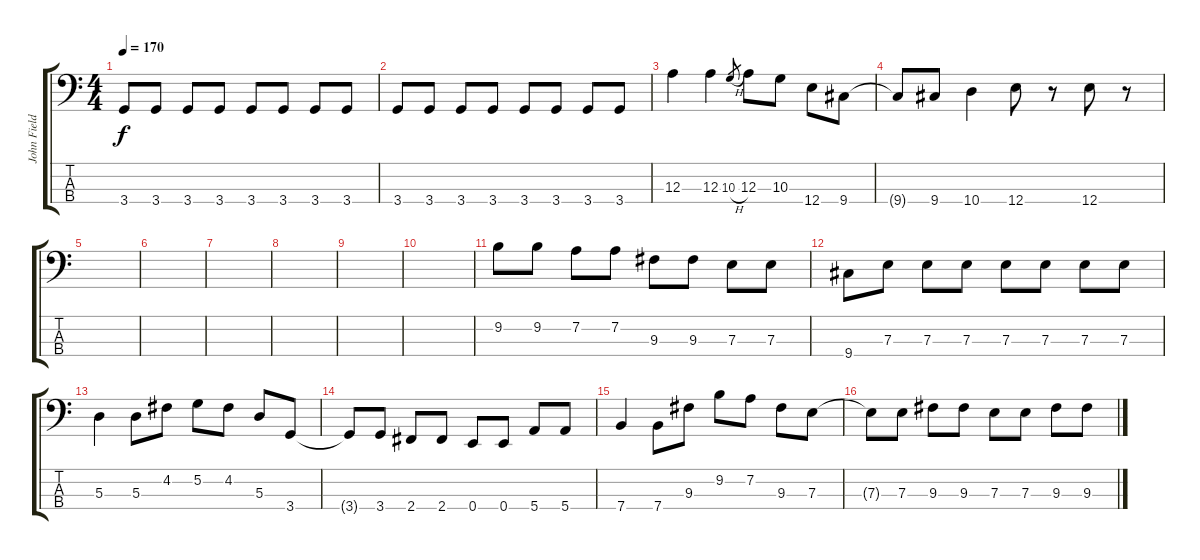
\track ("John Fields" "John Field") {instrument electricbasspick}
\staff {score tabs}
\tuning (G2 D2 A1 E1) {hide}
\ts (4 4)
\tempo 170
\clef f4
\ks c
3.4.8{dy f} 3.4.8 3.4.8 3.4.8 3.4.8 3.4.8 3.4.8 3.4.8 |
3.4.8 3.4.8 3.4.8 3.4.8 3.4.8 3.4.8 3.4.8 3.4.8 |
12.3.4 12.3.4 10.3{h}.8{gr} 12.3.8 10.3.8 12.4.8 9.4.8 |
9.4{t}.8 9.4.8 10.4.4 12.4.8 r.8 12.4.8 r.8 |
|
|
|
|
|
|
9.2.8 9.2.8 7.2.8 7.2.8 9.3.8 9.3.8 7.3.8 7.3.8 |
9.4.8 7.3.8 7.3.8 7.3.8 7.3.8 7.3.8 7.3.8 7.3.8 |
5.3.4 5.3.8 4.2.8 5.2.8 4.2.8 5.3.8 3.4.8 |
3.4{t}.8 3.4.8 2.4.8 2.4.8 0.4.8 0.4.8 5.4.8 5.4.8 |
7.4.4 7.4.8 9.3.8 9.2.8 7.2.8 9.3.8 7.3.8 |
7.3{t}.8 7.3.8 9.3.8 9.3.8 7.3.8 7.3.8 9.3.8 9.3.8
